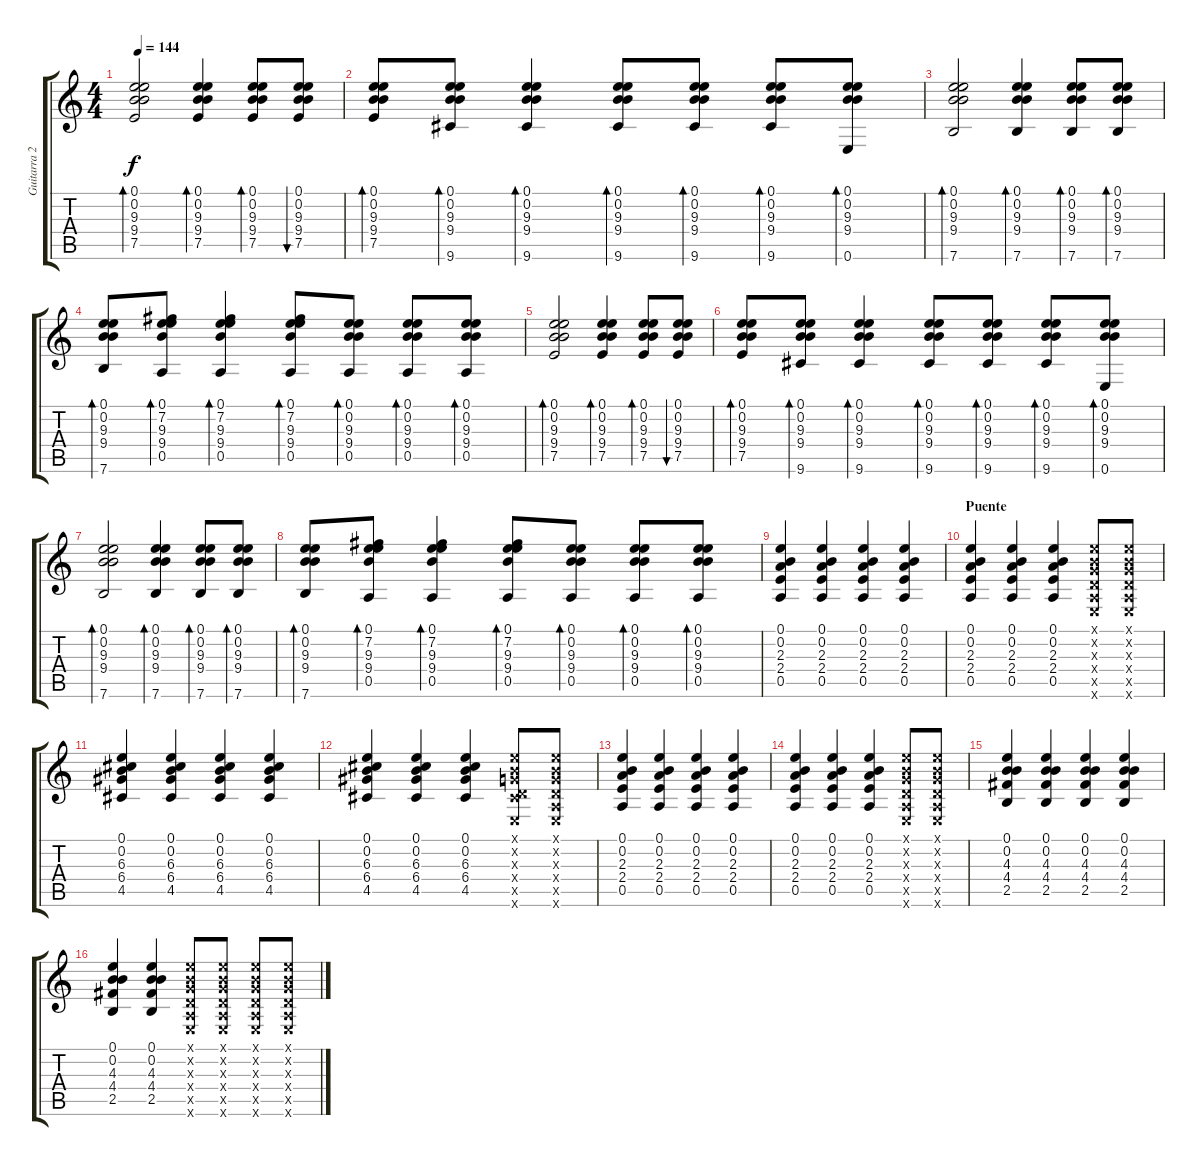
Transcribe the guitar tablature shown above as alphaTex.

\track ("Guitarra 2 (Craig)" "Guitarra 2") {instrument acousticguitarsteel}
\staff {score tabs}
\tuning (E4 B3 G3 D3 A2 E2) {hide}
\ts (4 4)
\tempo 144
\clef g2
\ks c
(0.1 0.2 9.3 9.4 7.5).2{bd 60 dy f} (0.1 0.2 9.3 9.4 7.5).4{bd 60} (0.1 0.2 9.3 9.4 7.5).8{bd 60} (0.1 0.2 9.3 9.4 7.5).8{bu 60} |
(0.1 0.2 9.3 9.4 7.5).8{bd 60} (0.1 0.2 9.3 9.4 9.6).8{bd 60} (0.1 0.2 9.3 9.4 9.6).4{bd 60} (0.1 0.2 9.3 9.4 9.6).8{bd 60} (0.1 0.2 9.3 9.4 9.6).8{bd 60} (0.1 0.2 9.3 9.4 9.6).8{bd 60} (0.1 0.2 9.3 9.4 0.6).8{bd 60} |
(0.1 0.2 9.3 9.4 7.6).2{bd 60} (0.1 0.2 9.3 9.4 7.6).4{bd 60} (0.1 0.2 9.3 9.4 7.6).8{bd 60} (0.1 0.2 9.3 9.4 7.6).8{bd 60} |
(0.1 0.2 9.3 9.4 7.6).8{bd 60} (0.1 7.2 9.3 9.4 0.5).8{bd 60} (0.1 7.2 9.3 9.4 0.5).4{bd 60} (0.1 7.2 9.3 9.4 0.5).8{bd 60} (0.1 0.2 9.3 9.4 0.5).8{bd 60} (0.1 0.2 9.3 9.4 0.5).8{bd 60} (0.1 0.2 9.3 9.4 0.5).8{bd 60} |
(0.1 0.2 9.3 9.4 7.5).2{bd 60} (0.1 0.2 9.3 9.4 7.5).4{bd 60} (0.1 0.2 9.3 9.4 7.5).8{bd 60} (0.1 0.2 9.3 9.4 7.5).8{bu 60} |
(0.1 0.2 9.3 9.4 7.5).8{bd 60} (0.1 0.2 9.3 9.4 9.6).8{bd 60} (0.1 0.2 9.3 9.4 9.6).4{bd 60} (0.1 0.2 9.3 9.4 9.6).8{bd 60} (0.1 0.2 9.3 9.4 9.6).8{bd 60} (0.1 0.2 9.3 9.4 9.6).8{bd 60} (0.1 0.2 9.3 9.4 0.6).8{bd 60} |
(0.1 0.2 9.3 9.4 7.6).2{bd 60} (0.1 0.2 9.3 9.4 7.6).4{bd 60} (0.1 0.2 9.3 9.4 7.6).8{bd 60} (0.1 0.2 9.3 9.4 7.6).8{bd 60} |
(0.1 0.2 9.3 9.4 7.6).8{bd 60} (0.1 7.2 9.3 9.4 0.5).8{bd 60} (0.1 7.2 9.3 9.4 0.5).4{bd 60} (0.1 7.2 9.3 9.4 0.5).8{bd 60} (0.1 0.2 9.3 9.4 0.5).8{bd 60} (0.1 0.2 9.3 9.4 0.5).8{bd 60} (0.1 0.2 9.3 9.4 0.5).8{bd 60} |
(0.1 0.2 2.3 2.4 0.5).4 (0.1 0.2 2.3 2.4 0.5).4 (0.1 0.2 2.3 2.4 0.5).4 (0.1 0.2 2.3 2.4 0.5).4 |
\section ("" "Puente")
(0.1 0.2 2.3 2.4 0.5).4 (0.1 0.2 2.3 2.4 0.5).4 (0.1 0.2 2.3 2.4 0.5).4 (0.1{x} 0.2{x} 0.3{x} 0.4{x} 0.5{x} 0.6{x}).8 (0.1{x} 0.2{x} 0.3{x} 0.4{x} 0.5{x} 0.6{x}).8 |
(0.1 0.2 6.3 6.4 4.5).4 (0.1 0.2 6.3 6.4 4.5).4 (0.1 0.2 6.3 6.4 4.5).4 (0.1 0.2 6.3 6.4 4.5).4 |
(0.1 0.2 6.3 6.4 4.5).4 (0.1 0.2 6.3 6.4 4.5).4 (0.1 0.2 6.3 6.4 4.5).4 (0.1{x} 0.2{x} 0.3{x} 0.4{x} 4.5{x} 0.6{x}).8 (0.1{x} 0.2{x} 0.3{x} 0.4{x} 0.5{x} 0.6{x}).8 |
(0.1 0.2 2.3 2.4 0.5).4 (0.1 0.2 2.3 2.4 0.5).4 (0.1 0.2 2.3 2.4 0.5).4 (0.1 0.2 2.3 2.4 0.5).4 |
(0.1 0.2 2.3 2.4 0.5).4 (0.1 0.2 2.3 2.4 0.5).4 (0.1 0.2 2.3 2.4 0.5).4 (0.1{x} 0.2{x} 0.3{x} 0.4{x} 0.5{x} 0.6{x}).8 (0.1{x} 0.2{x} 0.3{x} 0.4{x} 0.5{x} 0.6{x}).8 |
(0.1 0.2 4.3 4.4 2.5).4 (0.1 0.2 4.3 4.4 2.5).4 (0.1 0.2 4.3 4.4 2.5).4 (0.1 0.2 4.3 4.4 2.5).4 |
(0.1 0.2 4.3 4.4 2.5).4 (0.1 0.2 4.3 4.4 2.5).4 (0.1{x} 0.2{x} 0.3{x} 0.4{x} 0.5{x} 0.6{x}).8 (0.1{x} 0.2{x} 0.3{x} 0.4{x} 0.5{x} 0.6{x}).8 (0.1{x} 0.2{x} 0.3{x} 0.4{x} 0.5{x} 0.6{x}).8 (0.1{x} 0.2{x} 0.3{x} 0.4{x} 0.5{x} 0.6{x}).8
